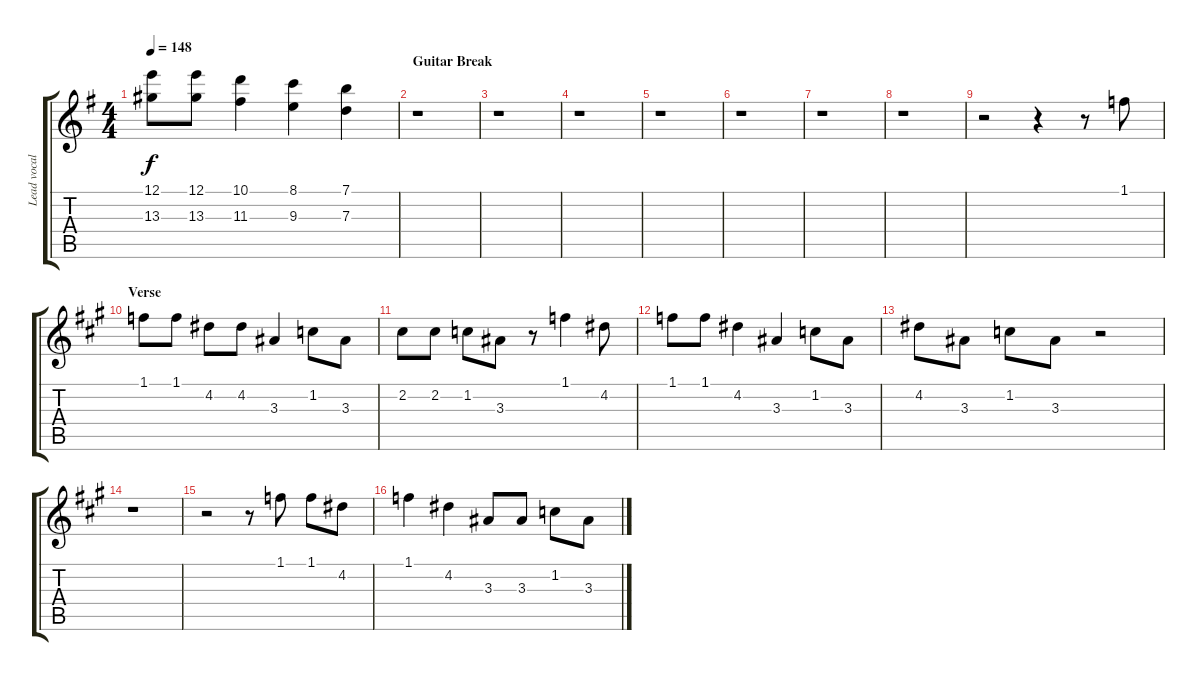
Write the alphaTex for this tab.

\track ("Lead vocal" "Lead vocal") {instrument electricguitarjazz}
\staff {score tabs}
\tuning (E4 B3 G3 D3 A2 E2) {hide}
\ts (4 4)
\tempo 148
\clef g2
\ks g
(12.1 13.3).8{dy f} (12.1 13.3).8 (10.1 11.3).4 (8.1 9.3).4 (7.1 7.3).4 |
\section ("" "Guitar Break")
r.1 |
r.1 |
r.1 |
r.1 |
r.1 |
r.1 |
r.1 |
r.2 r.4 r.8 1.1.8 |
\section ("" "Verse")
\ks a
1.1.8 1.1.8 4.2.8 4.2.8 3.3.4 1.2.8 3.3.8 |
2.2.8 2.2.8 1.2.8 3.3.8 r.8 1.1.4 4.2.8 |
1.1.8 1.1.8 4.2.4 3.3.4 1.2.8 3.3.8 |
4.2.8 3.3.8 1.2.8 3.3.8 r.2 |
r.1 |
r.2 r.8 1.1.8 1.1.8 4.2.8 |
1.1.4 4.2.4 3.3.8 3.3.8 1.2.8 3.3.8
